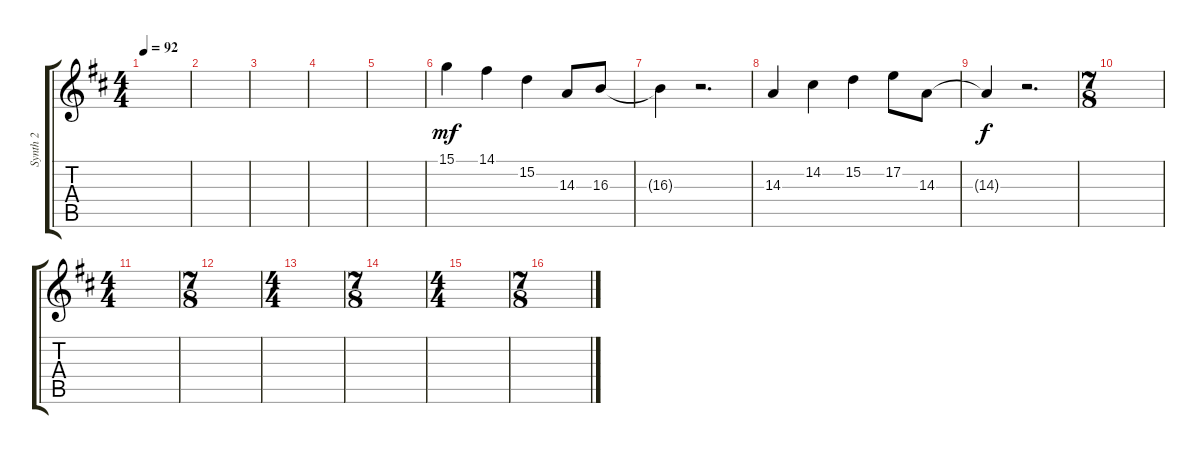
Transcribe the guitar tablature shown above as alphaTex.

\track ("Synth 2" "Synth 2") {instrument pad3polysynth}
\staff {score tabs}
\tuning (E4 B3 G3 D3 A2 E2) {hide}
\ts (4 4)
\tempo 92
\clef g2
\ks d
|
|
|
|
|
15.1.4{dy mf} 14.1.4 15.2.4 14.3.8 16.3.8 |
16.3{t}.4 r.2{d} |
14.3.4 14.2.4 15.2.4 17.2.8 14.3.8 |
14.3{t}.4{dy f} r.2{d} |
\ts (7 8)
|
\ts (4 4)
|
\ts (7 8)
|
\ts (4 4)
|
\ts (7 8)
|
\ts (4 4)
|
\ts (7 8)
